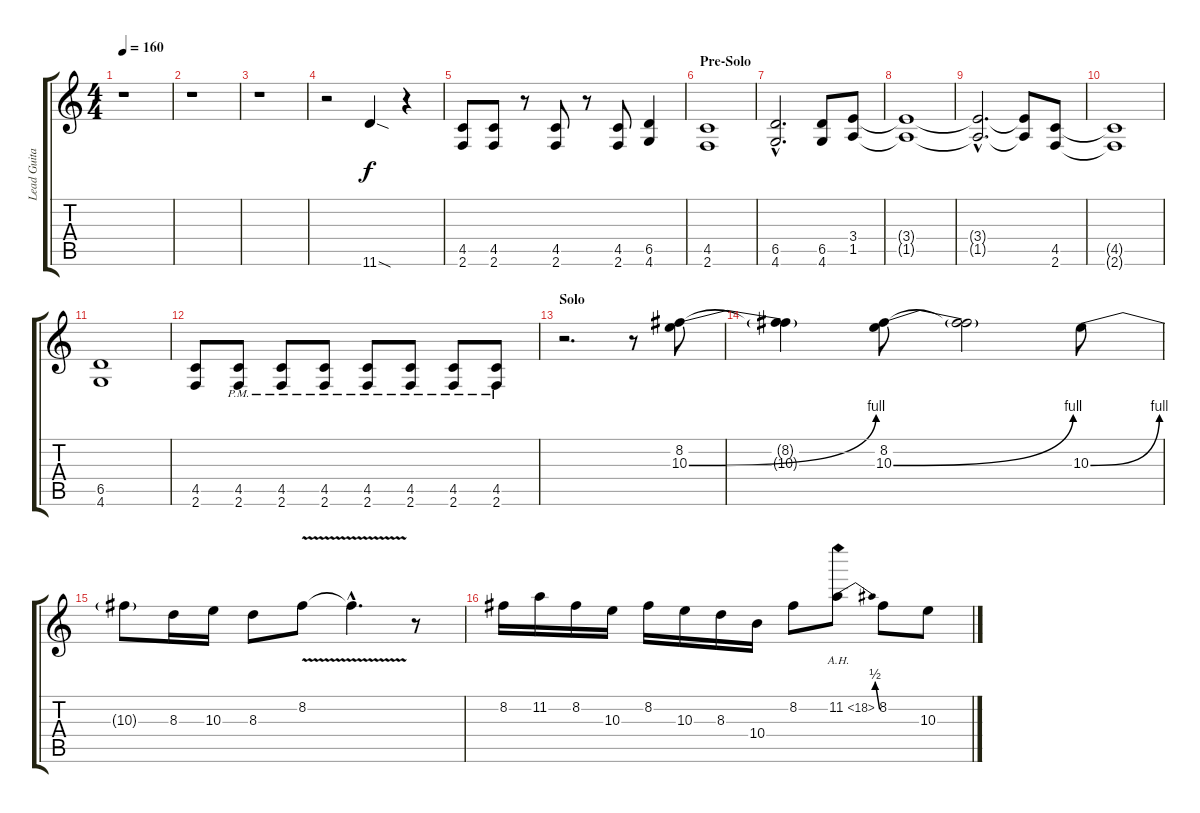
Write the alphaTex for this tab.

\track ("Lead Guitar" "Lead Guita") {instrument distortionguitar}
\staff {score tabs}
\tuning (Eb4 Bb3 Gb3 Db3 Ab2 Eb2) {hide}
\ts (4 4)
\tempo 160
\clef g2
\ks c
r.1{dy f} |
r.1 |
r.1 |
r.2 11.6{sod}.4 r.4 |
(4.5 2.6).8 (4.5 2.6).8 r.8 (4.5 2.6).8 r.8 (4.5 2.6).8 (6.5 4.6).4 |
\section ("" "Pre-Solo")
(4.5 2.6).1 |
(6.5{hac} 4.6{hac}).2{d} (6.5 4.6).8 (3.4 1.5).8 |
(3.4{t} 1.5{t}).1 |
(3.4{hac t} 1.5{hac t}).2{d} (3.4{t} 1.5{t}).8 (4.5 2.6).8 |
(4.5{t} 2.6{t}).1 |
(6.5 4.6).1 |
(4.5 2.6).8 (4.5 2.6{pm}).8 (4.5 2.6{pm}).8 (4.5 2.6{pm}).8 (4.5 2.6{pm}).8 (4.5 2.6{pm}).8 (4.5 2.6{pm}).8 (4.5 2.6{pm}).8 |
\section ("" "Solo")
r.2{d} r.8 (8.2 10.3{be (bend 0 0 60 4)}).8 |
(8.2{t} 10.3{t}).4 (8.2 10.3{be (bend 0 0 60 4)}).8 (8.2{t} 10.3{t}).2 10.3{be (bend 0 0 60 4)}.8 |
10.3{t}.8 8.3.16 10.3.16 8.3.8 8.2{v}.8 8.2{hac t}.4{d} r.8 |
8.2.16 11.2.16 8.2.16 10.3.16 8.2.16 10.3.16 8.3.16 10.4.16 8.2.8 11.2{be (bend 0 0 60 2) ah 7}.8 8.2.8 10.3.8
